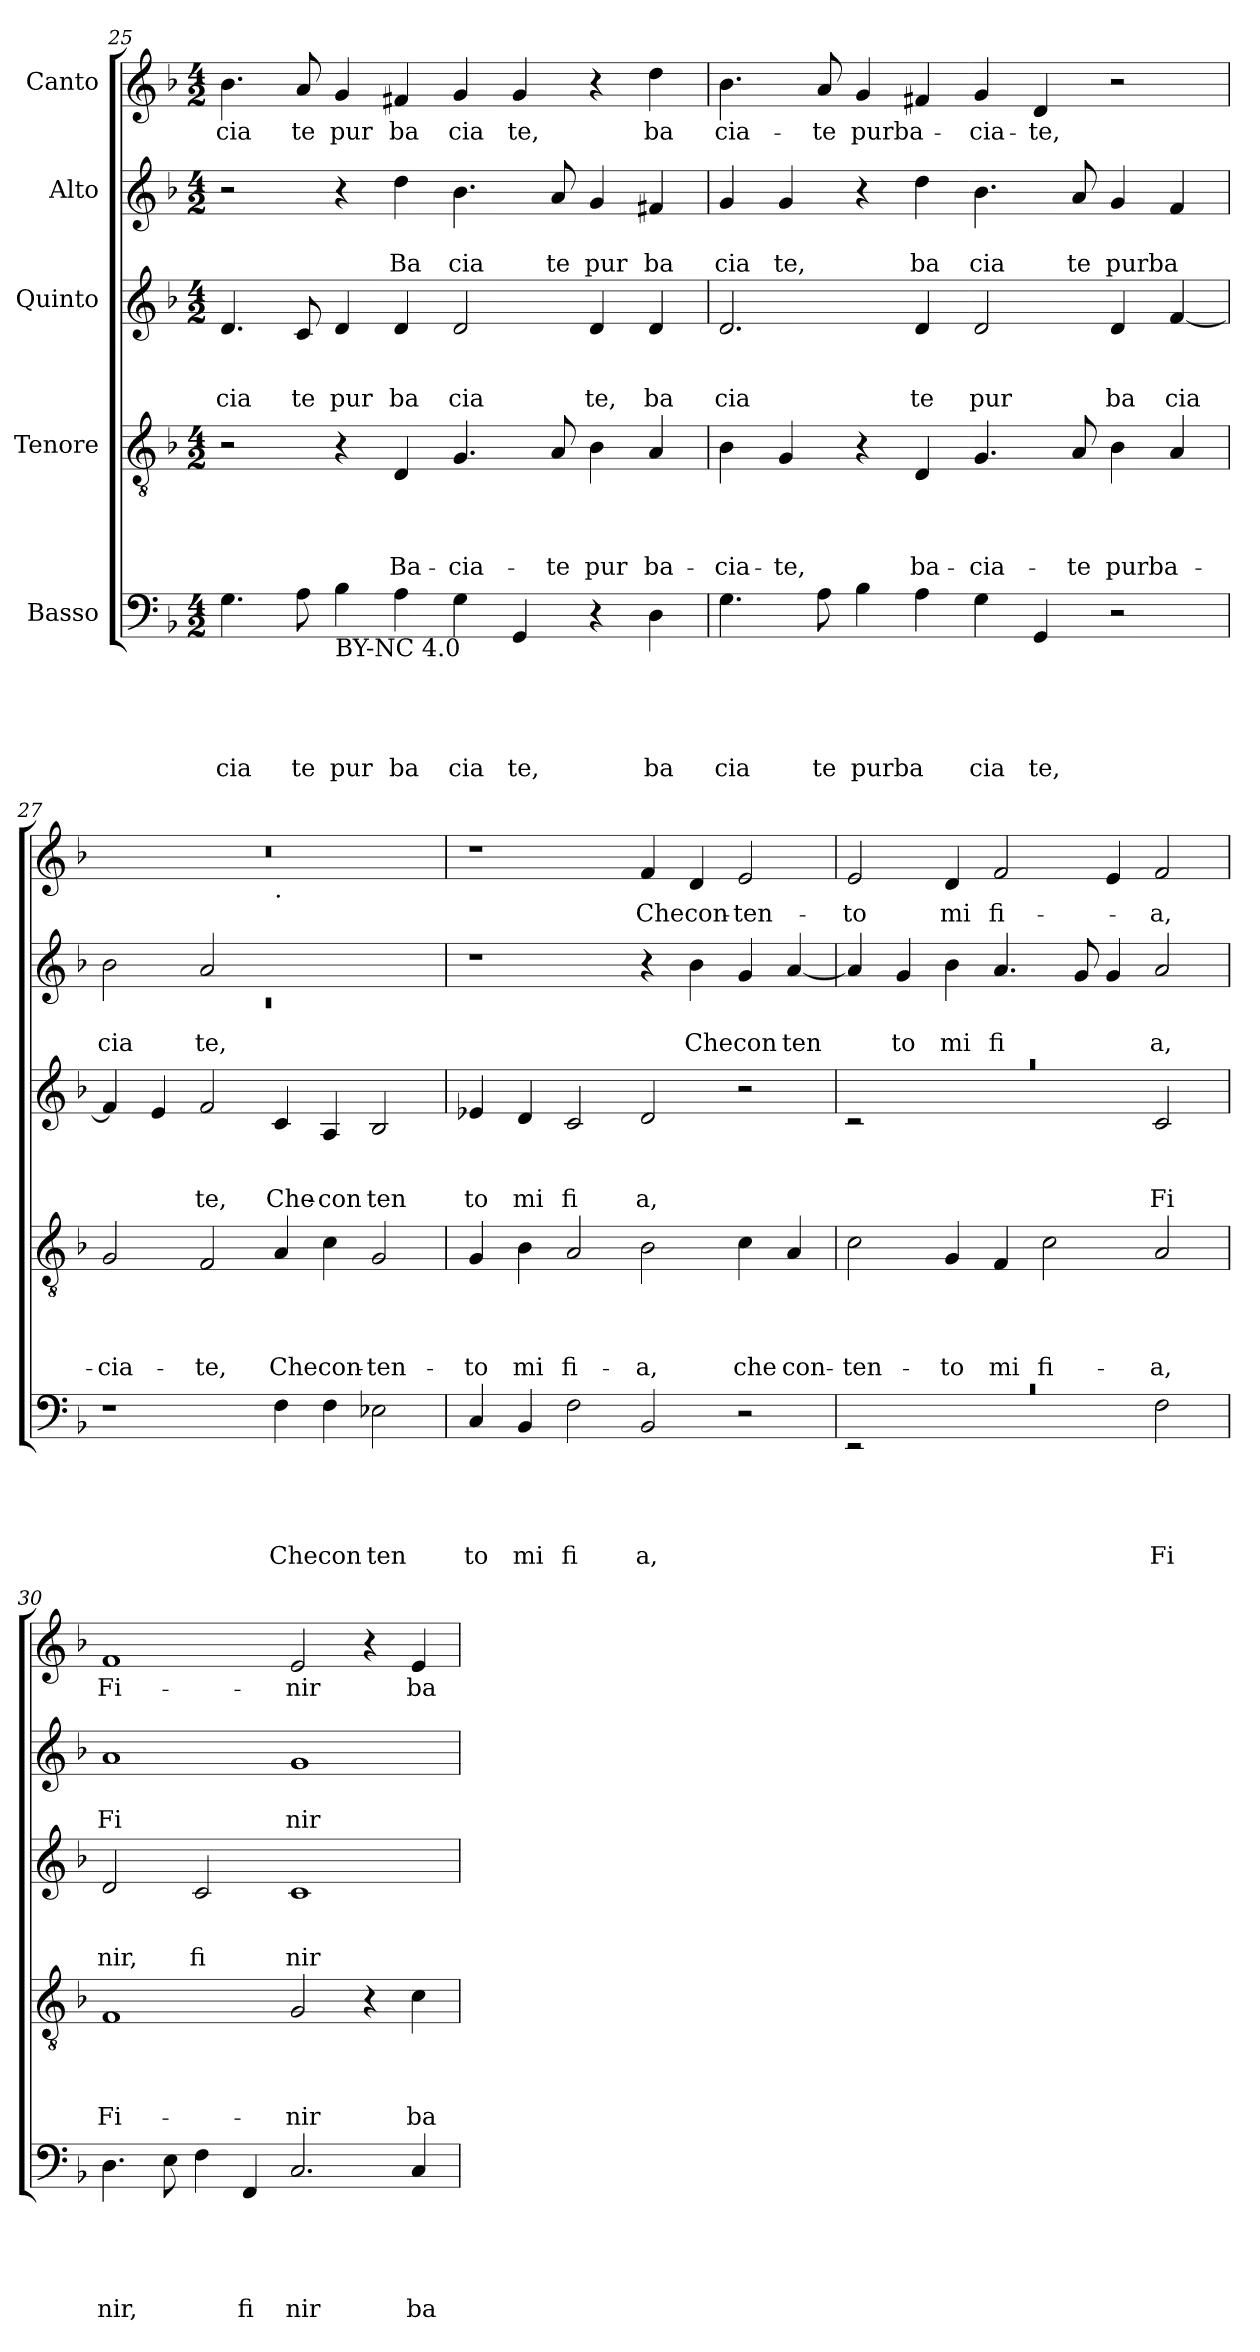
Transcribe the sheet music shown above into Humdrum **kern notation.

**kern	**text	**text	**text	**text	**text	**kern	**text	**text	**text	**text	**kern	**text	**text	**text	**kern	**text	**text	**kern	**text
*part5	*part5	*part5	*part5	*part5	*part5	*part4	*part4	*part4	*part4	*part4	*part3	*part3	*part3	*part3	*part2	*part2	*part2	*part1	*part1
*staff5	*staff5	*staff5	*staff5	*staff5	*staff5	*staff4	*staff4	*staff4	*staff4	*staff4	*staff3	*staff3	*staff3	*staff3	*staff2	*staff2	*staff2	*staff1	*staff1
*I"Basso	*	*	*	*	*	*I"Tenore	*	*	*	*	*I"Quinto	*	*	*	*I"Alto	*	*	*I"Canto	*
*clefF4	*	*	*	*	*	*clefGv2	*	*	*	*	*clefG2	*	*	*	*clefG2	*	*	*clefG2	*
*k[b-]	*	*	*	*	*	*k[b-]	*	*	*	*	*k[b-]	*	*	*	*k[b-]	*	*	*k[b-]	*
*F:	*	*	*	*	*	*F:	*	*	*	*	*F:	*	*	*	*F:	*	*	*F:	*
*M4/2	*	*	*	*	*	*M4/2	*	*	*	*	*M4/2	*	*	*	*M4/2	*	*	*M4/2	*
=25	=25	=25	=25	=25	=25	=25	=25	=25	=25	=25	=25	=25	=25	=25	=25	=25	=25	=25	=25
!	!	!	!	!	!LO:LY:b	!	!	!	!	!	!	!	!	!LO:LY:b	!	!	!	!	!LO:LY:b
4.G\	.	.	.	.	cia	2r	.	.	.	.	4.d/	.	.	cia	2r	.	.	4.b-\	cia
!	!	!	!	!	!LO:LY:b	!	!	!	!	!	!	!	!	!LO:LY:b	!	!	!	!	!LO:LY:b
8A\	.	.	.	.	te	.	.	.	.	.	8c/	.	.	te	.	.	.	8a/	te
!LO:TX:b:t=BY-NC 4.0	!	!	!	!	!	!	!	!	!	!	!	!	!	!	!	!	!	!	!
!	!	!	!	!	!LO:LY:b	!	!	!	!	!	!	!	!	!LO:LY:b	!	!	!	!	!LO:LY:b
4B-\	.	.	.	.	pur	4r	.	.	.	.	4d/	.	.	pur	4r	.	.	4g/	pur
!	!	!	!	!	!LO:LY:b	!	!	!	!	!LO:LY:b	!	!	!	!LO:LY:b	!	!	!LO:LY:b	!	!LO:LY:b
4A\	.	.	.	.	ba	4D/	.	.	.	Ba-	4d/	.	.	ba	4dd\	.	Ba	4f#X/	ba
!	!	!	!	!	!LO:LY:b	!	!	!	!	!LO:LY:b	!	!	!	!LO:LY:b	!	!	!LO:LY:b	!	!LO:LY:b
4G\	.	.	.	.	cia	4.G/	.	.	.	-cia-	2d/	.	.	cia	4.b-\	.	cia	4g/	cia
!	!	!	!	!	!LO:LY:b	!	!	!	!	!	!	!	!	!	!	!	!	!	!LO:LY:b
4GG/	.	.	.	.	te,	.	.	.	.	.	.	.	.	.	.	.	.	4g/	te,
!	!	!	!	!	!	!	!	!	!	!LO:LY:b	!	!	!	!	!	!	!LO:LY:b	!	!
.	.	.	.	.	.	8A/	.	.	.	-te	.	.	.	.	8a/	.	te	.	.
!	!	!	!	!	!	!	!	!	!	!LO:LY:b	!	!	!	!LO:LY:b	!	!	!LO:LY:b	!	!
4r	.	.	.	.	.	4B-\	.	.	.	pur	4d/	.	.	te,	4g/	.	pur	4r	.
!	!	!	!	!	!LO:LY:b	!	!	!	!	!LO:LY:b	!	!	!	!LO:LY:b	!	!	!LO:LY:b	!	!LO:LY:b
4D\	.	.	.	.	ba	4A/	.	.	.	ba-	4d/	.	.	ba	4f#X/	.	ba	4dd\	ba
!!LO:PB:g=z
=26	=26	=26	=26	=26	=26	=26	=26	=26	=26	=26	=26	=26	=26	=26	=26	=26	=26	=26	=26
!	!	!	!	!	!LO:LY:b	!	!	!	!	!LO:LY:b	!	!	!	!LO:LY:b	!	!	!LO:LY:b	!	!LO:LY:b
4.G\	.	.	.	.	cia	4B-\	.	.	.	-cia-	2.d/	.	.	cia	4g/	.	cia	4.b-\	cia-
!	!	!	!	!	!	!	!	!	!	!LO:LY:b	!	!	!	!	!	!	!LO:LY:b	!	!
.	.	.	.	.	.	4G/	.	.	.	-te,	.	.	.	.	4g/	.	te,	.	.
!	!	!	!	!	!LO:LY:b	!	!	!	!	!	!	!	!	!	!	!	!	!	!LO:LY:b
8A\	.	.	.	.	te	.	.	.	.	.	.	.	.	.	.	.	.	8a/	-te
!	!	!	!	!	!LO:LY:b	!	!	!	!	!	!	!	!	!	!	!	!	!	!LO:LY:b
4B-\	.	.	.	.	purba	4r	.	.	.	.	.	.	.	.	4r	.	.	4g/	purba-
!	!	!	!	!	!	!	!	!	!	!LO:LY:b	!	!	!	!LO:LY:b	!	!	!LO:LY:b	!	!
4A\	.	.	.	.	.	4D/	.	.	.	ba-	4d/	.	.	te	4dd\	.	ba	4f#X/	.
!	!	!	!	!	!LO:LY:b	!	!	!	!	!LO:LY:b	!	!	!	!LO:LY:b	!	!	!LO:LY:b	!	!LO:LY:b
4G\	.	.	.	.	cia	4.G/	.	.	.	-cia-	2d/	.	.	pur	4.b-\	.	cia	4g/	-cia-
!	!	!	!	!	!LO:LY:b	!	!	!	!	!	!	!	!	!	!	!	!	!	!LO:LY:b
4GG/	.	.	.	.	te,	.	.	.	.	.	.	.	.	.	.	.	.	4d/	-te,
!	!	!	!	!	!	!	!	!	!	!LO:LY:b	!	!	!	!	!	!	!LO:LY:b	!	!
.	.	.	.	.	.	8A/	.	.	.	-te	.	.	.	.	8a/	.	te	.	.
!	!	!	!	!	!	!	!	!	!	!LO:LY:b	!	!	!	!LO:LY:b	!	!	!LO:LY:b	!	!
2r	.	.	.	.	.	4B-\	.	.	.	purba-	4d/	.	.	ba	4g/	.	purba	2r	.
!	!	!	!	!	!	!	!	!	!	!	!	!	!	!LO:LY:b	!	!	!	!	!
.	.	.	.	.	.	4A/	.	.	.	.	[<4f/	.	.	cia	4f/	.	.	.	.
=27	=27	=27	=27	=27	=27	=27	=27	=27	=27	=27	=27	=27	=27	=27	=27	=27	=27	=27	=27
*	*	*	*	*	*	*	*	*	*	*	*	*	*	*	*^	*	*	*	*
!	!	!	!	!	!	!	!	!	!	!LO:LY:b	!	!	!	!	!	!LO:N:vis=1	!	!LO:LY:b	!	!
*	*	*	*	*	*	*	*	*	*	*	*	*	*	*	*	*	*	*	*^	*
1r	.	.	.	.	.	2G/	.	.	.	-cia-	4f/]	.	.	.	2b-\	0rc	.	cia	0r	1ryy	.
.	.	.	.	.	.	.	.	.	.	.	4e/	.	.	.	.	.	.	.	.	.	.
!	!	!	!	!	!	!	!	!	!	!LO:LY:b	!	!	!	!LO:LY:b	!	!	!	!LO:LY:b	!	!	!
.	.	.	.	.	.	2F/	.	.	.	-te,	2f/	.	.	te,	2a/	.	.	te,	.	.	.
!	!	!	!	!	!	!	!	!	!	!	!	!	!	!	!	!	!	!	!	!LO:TX:b:t=.	!
!	!	!	!	!	!LO:LY:b	!	!	!	!	!LO:LY:b	!	!	!	!LO:LY:b	!	!	!	!	!	!	!
4F\	.	.	.	.	Che	4A/	.	.	.	Che	4c/	.	.	Che-	1ryy	.	.	.	.	1ryy	.
!	!	!	!	!	!LO:LY:b	!	!	!	!	!LO:LY:b	!	!	!	!LO:LY:b	!	!	!	!	!	!	!
4F\	.	.	.	.	con	4c\	.	.	.	con-	4A/	.	.	-con	.	.	.	.	.	.	.
!	!	!	!	!	!LO:LY:b	!	!	!	!	!LO:LY:b	!	!	!	!LO:LY:b	!	!	!	!	!	!	!
2E-X\	.	.	.	.	ten	2G/	.	.	.	-ten-	2B-/	.	.	ten	.	.	.	.	.	.	.
*	*	*	*	*	*	*	*	*	*	*	*	*	*	*	*v	*v	*	*	*	*	*
=28	=28	=28	=28	=28	=28	=28	=28	=28	=28	=28	=28	=28	=28	=28	=28	=28	=28	=28	=28	=28
!	!	!	!	!	!LO:LY:b	!	!	!	!	!LO:LY:b	!	!	!	!LO:LY:b	!	!	!	!	!	!
*	*	*	*	*	*	*	*	*	*	*	*	*	*	*	*	*	*	*v	*v	*
4C/	.	.	.	.	to	4G/	.	.	.	-to	4e-/	.	.	to	1r	.	.	1r	.
!	!	!	!	!	!LO:LY:b	!	!	!	!	!LO:LY:b	!	!	!	!LO:LY:b	!	!	!	!	!
4BB-/	.	.	.	.	mi	4B-\	.	.	.	mi	4d/	.	.	mi	.	.	.	.	.
!	!	!	!	!	!LO:LY:b	!	!	!	!	!LO:LY:b	!	!	!	!LO:LY:b	!	!	!	!	!
2F\	.	.	.	.	fi	2A/	.	.	.	fi-	2c/	.	.	fi	.	.	.	.	.
!	!	!	!	!	!LO:LY:b	!	!	!	!	!LO:LY:b	!	!	!	!LO:LY:b	!	!	!	!	!LO:LY:b
2BB-/	.	.	.	.	a,	2B-\	.	.	.	-a,	2d/	.	.	a,	4r	.	.	4f/	Che
!	!	!	!	!	!	!	!	!	!	!	!	!	!	!	!	!	!LO:LY:b	!	!LO:LY:b
.	.	.	.	.	.	.	.	.	.	.	.	.	.	.	4b-\	.	Che	4d/	con-
!	!	!	!	!	!	!	!	!	!	!LO:LY:b	!	!	!	!	!	!	!LO:LY:b	!	!LO:LY:b
2r	.	.	.	.	.	4c\	.	.	.	che	2r	.	.	.	4g/	.	con	2e/	-ten-
!	!	!	!	!	!	!	!	!	!	!LO:LY:b	!	!	!	!	!	!	!LO:LY:b	!	!
.	.	.	.	.	.	4A/	.	.	.	con-	.	.	.	.	[<4a/	.	ten	.	.
=29	=29	=29	=29	=29	=29	=29	=29	=29	=29	=29	=29	=29	=29	=29	=29	=29	=29	=29	=29
!LO:N:vis=1	!	!	!	!	!	!	!	!	!	!LO:LY:b	!LO:N:vis=1	!	!	!	!	!	!	!	!LO:LY:b
*^	*	*	*	*	*	*	*	*	*	*	*^	*	*	*	*	*	*	*	*
0rc	2rEE	.	.	.	.	.	2c\	.	.	.	-ten-	0raa	2rc	.	.	.	4a/]	.	.	2e/	-to
!	!	!	!	!	!	!	!	!	!	!	!	!	!	!	!	!	!	!	!LO:LY:b	!	!
.	.	.	.	.	.	.	.	.	.	.	.	.	.	.	.	.	4g/	.	to	.	.
!	!	!	!	!	!	!	!	!	!	!	!LO:LY:b	!	!	!	!	!	!	!	!LO:LY:b	!	!LO:LY:b
.	1ryy	.	.	.	.	.	4G/	.	.	.	-to	.	1ryy	.	.	.	4b-\	.	mi	4d/	mi
!	!	!	!	!	!	!	!	!	!	!	!LO:LY:b	!	!	!	!	!	!	!	!LO:LY:b	!	!LO:LY:b
.	.	.	.	.	.	.	4F/	.	.	.	mi	.	.	.	.	.	4.a/	.	fi	2f/	fi-
!	!	!	!	!	!	!	!	!	!	!	!LO:LY:b	!	!	!	!	!	!	!	!	!	!
.	.	.	.	.	.	.	2c\	.	.	.	fi-	.	.	.	.	.	.	.	.	.	.
.	.	.	.	.	.	.	.	.	.	.	.	.	.	.	.	.	8g/	.	.	.	.
.	.	.	.	.	.	.	.	.	.	.	.	.	.	.	.	.	4g/	.	.	4e/	.
!	!	!	!	!	!	!LO:LY:b	!	!	!	!	!LO:LY:b	!	!	!	!	!LO:LY:b	!	!	!LO:LY:b	!	!LO:LY:b
.	2F\	.	.	.	.	Fi	2A/	.	.	.	-a,	.	2c/	.	.	Fi	2a/	.	a,	2f/	-a,
=30	=30	=30	=30	=30	=30	=30	=30	=30	=30	=30	=30	=30	=30	=30	=30	=30	=30	=30	=30	=30	=30
!	!	!	!	!	!	!LO:LY:b	!	!	!	!	!LO:LY:b	!	!	!	!	!LO:LY:b	!	!	!LO:LY:b	!	!LO:LY:b
*v	*v	*	*	*	*	*	*	*	*	*	*	*v	*v	*	*	*	*	*	*	*	*
4.D\	.	.	.	.	nir,	1F	.	.	.	Fi-	2d/	.	.	nir,	1a	.	Fi	1f	Fi-
8E\	.	.	.	.	.	.	.	.	.	.	.	.	.	.	.	.	.	.	.
!	!	!	!	!	!	!	!	!	!	!	!	!	!	!LO:LY:b	!	!	!	!	!
4F\	.	.	.	.	.	.	.	.	.	.	2c/	.	.	fi	.	.	.	.	.
!	!	!	!	!	!LO:LY:b	!	!	!	!	!	!	!	!	!	!	!	!	!	!
4FF/	.	.	.	.	fi	.	.	.	.	.	.	.	.	.	.	.	.	.	.
!	!	!	!	!	!LO:LY:b	!	!	!	!	!LO:LY:b	!	!	!	!LO:LY:b	!	!	!LO:LY:b	!	!LO:LY:b
2.C/	.	.	.	.	nir	2G/	.	.	.	-nir	1c	.	.	nir	1g	.	nir	2e/	-nir
.	.	.	.	.	.	4r	.	.	.	.	.	.	.	.	.	.	.	4r	.
!	!	!	!	!	!LO:LY:b	!	!	!	!	!LO:LY:b	!	!	!	!	!	!	!	!	!LO:LY:b
4C/	.	.	.	.	ba	4c\	.	.	.	ba-	.	.	.	.	.	.	.	4e</	ba-
=	=	=	=	=	=	=	=	=	=	=	=	=	=	=	=	=	=	=	=
*-	*-	*-	*-	*-	*-	*-	*-	*-	*-	*-	*-	*-	*-	*-	*-	*-	*-	*-	*-
